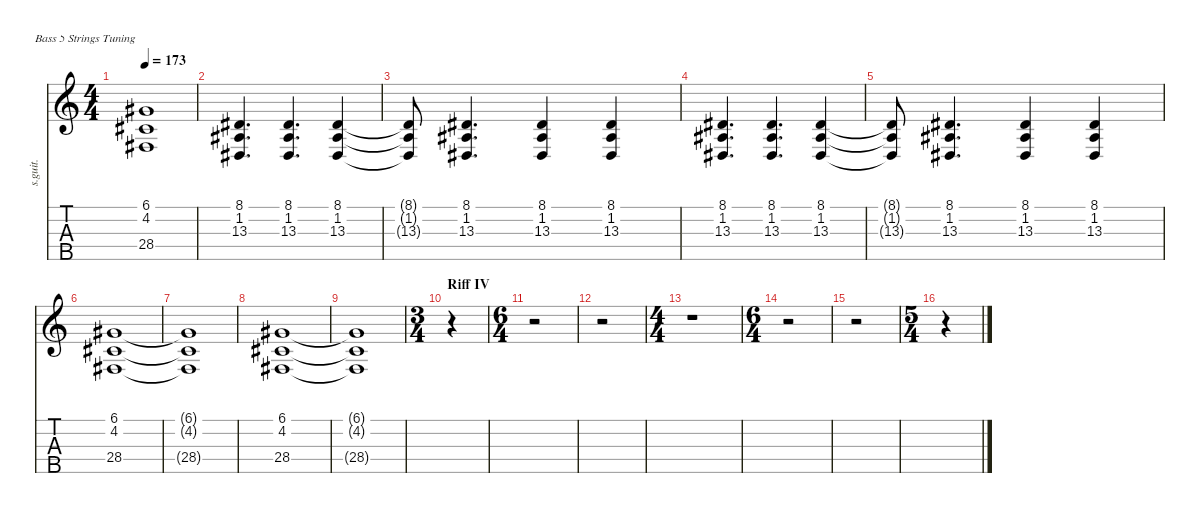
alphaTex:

\defaultSystemsLayout 4
\hideDynamics
\bracketExtendMode nobrackets
\track ("Acoustic Piano (Left Hand)" "s.guit.") {instrument brightacousticpiano}
\staff {score tabs}
\tuning (G2 D2 A1 E1 B0)
\displaytranspose 12
\ts (4 4)
\tempo 173
\clef g2
\ks c
(4.2{t acc #} 6.1{t acc #} 28.4{t acc #}).1{lyrics (0 "") lyrics (1 "") lyrics (2 "") lyrics (3 "") lyrics (4 "") dy mf} |
(1.2{acc #} 8.1{acc #} 13.3{acc #}).4{d lyrics (0 "") lyrics (1 "") lyrics (2 "") lyrics (3 "") lyrics (4 "")} (1.2{acc #} 8.1{acc #} 13.3{acc #}).4{d lyrics (0 "") lyrics (1 "") lyrics (2 "") lyrics (3 "") lyrics (4 "")} (1.2{acc #} 8.1{acc #} 13.3{acc #}).4{lyrics (0 "") lyrics (1 "") lyrics (2 "") lyrics (3 "") lyrics (4 "")} |
(1.2{t acc #} 13.3{t acc #} 8.1{t acc #}).8{lyrics (0 "") lyrics (1 "") lyrics (2 "") lyrics (3 "") lyrics (4 "")} (1.2{acc #} 13.3{acc #} 8.1{acc #}).4{d lyrics (0 "") lyrics (1 "") lyrics (2 "") lyrics (3 "") lyrics (4 "")} (1.2{acc #} 13.3{acc #} 8.1{acc #}).4{lyrics (0 "") lyrics (1 "") lyrics (2 "") lyrics (3 "") lyrics (4 "")} (1.2{acc #} 13.3{acc #} 8.1{acc #}).4{lyrics (0 "") lyrics (1 "") lyrics (2 "") lyrics (3 "") lyrics (4 "")} |
(1.2{acc #} 8.1{acc #} 13.3{acc #}).4{d lyrics (0 "") lyrics (1 "") lyrics (2 "") lyrics (3 "") lyrics (4 "")} (1.2{acc #} 8.1{acc #} 13.3{acc #}).4{d lyrics (0 "") lyrics (1 "") lyrics (2 "") lyrics (3 "") lyrics (4 "")} (1.2{acc #} 8.1{acc #} 13.3{acc #}).4{lyrics (0 "") lyrics (1 "") lyrics (2 "") lyrics (3 "") lyrics (4 "")} |
(1.2{t acc #} 13.3{t acc #} 8.1{t acc #}).8{lyrics (0 "") lyrics (1 "") lyrics (2 "") lyrics (3 "") lyrics (4 "")} (1.2{acc #} 13.3{acc #} 8.1{acc #}).4{d lyrics (0 "") lyrics (1 "") lyrics (2 "") lyrics (3 "") lyrics (4 "")} (1.2{acc #} 13.3{acc #} 8.1{acc #}).4{lyrics (0 "") lyrics (1 "") lyrics (2 "") lyrics (3 "") lyrics (4 "")} (1.2{acc #} 13.3{acc #} 8.1{acc #}).4{lyrics (0 "") lyrics (1 "") lyrics (2 "") lyrics (3 "") lyrics (4 "")} |
(4.2{acc #} 6.1{acc #} 28.4{acc #}).1{lyrics (0 "") lyrics (1 "") lyrics (2 "") lyrics (3 "") lyrics (4 "")} |
(4.2{t acc #} 6.1{t acc #} 28.4{t acc #}).1{lyrics (0 "") lyrics (1 "") lyrics (2 "") lyrics (3 "") lyrics (4 "")} |
(4.2{acc #} 6.1{acc #} 28.4{acc #}).1{lyrics (0 "") lyrics (1 "") lyrics (2 "") lyrics (3 "") lyrics (4 "")} |
(4.2{t acc #} 6.1{t acc #} 28.4{t acc #}).1{lyrics (0 "") lyrics (1 "") lyrics (2 "") lyrics (3 "") lyrics (4 "")} |
\ts (3 4)
\beaming (8 2 2 2 2)
\section ("" "Riff IV")
r.4 |
\ts (6 4)
\beaming (8 2 2 2 2)
r.2 |
r.2 |
\ts (4 4)
\beaming (8 2 2 2 2)
r.1 |
\ts (6 4)
\beaming (8 2 2 2 2)
r.2 |
r.2 |
\ts (5 4)
\beaming (8 2 2 2 2)
r.4
